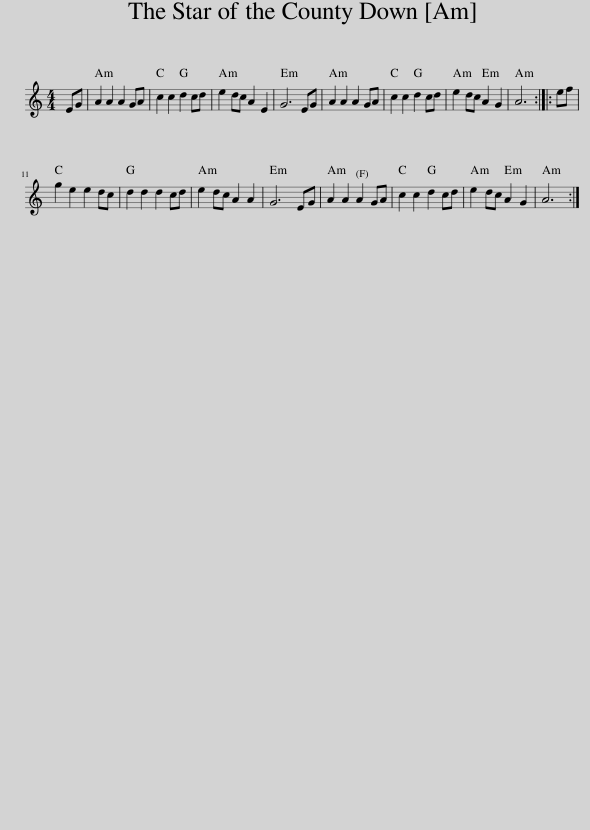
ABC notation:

X:1
L:1/8
M:4/4
I:linebreak $
K:C
V:1 treble
V:1
 EG | A2 A2 A2 GA | c2 c2 d2 cd | e2 dc A2 E2 | G6 EG | %5
 A2 A2 A2 GA | c2 c2 d2 cd | e2 dc A2 G2 | A6 :: ef |$ %10
 g2 e2 e2 dc | d2 d2 d2 cd | e2 dc A2 A2 | G6 EG | A2 A2 A2 GA | %15
 c2 c2 d2 cd | e2 dc A2 G2 | A6 :| %18
